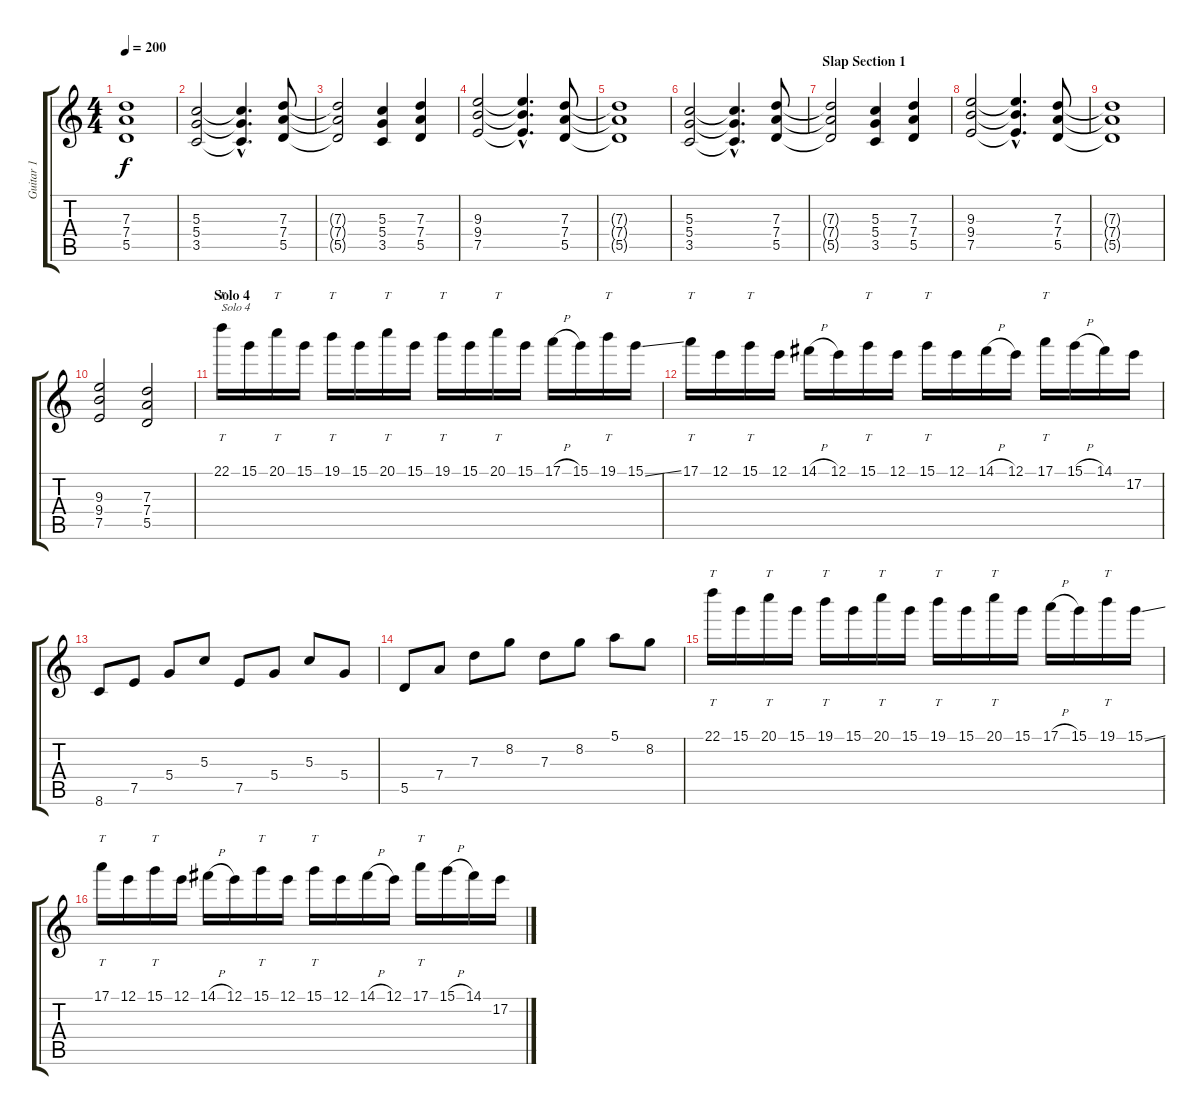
\track ("Guitar 1" "Guitar 1") {instrument overdrivenguitar}
\staff {score tabs}
\tuning (E4 B3 G3 D3 A2 E2) {hide}
\ts (4 4)
\tempo 200
\clef g2
\ks c
(7.3{t} 7.4{t} 5.5{t}).1{dy f} |
(5.3 5.4 3.5).2 (5.3{hac t} 5.4{hac t} 3.5{hac t}).4{d} (7.3 7.4 5.5).8 |
(7.3{t} 7.4{t} 5.5{t}).2 (5.3 5.4 3.5).4 (7.3 7.4 5.5).4 |
(9.3 9.4 7.5).2 (9.3{hac t} 9.4{hac t} 7.5{hac t}).4{d} (7.3 7.4 5.5).8 |
(7.3{t} 7.4{t} 5.5{t}).1 |
(5.3 5.4 3.5).2 (5.3{hac t} 5.4{hac t} 3.5{hac t}).4{d} (7.3 7.4 5.5).8 |
\section ("" "Slap Section 1")
(7.3{t} 7.4{t} 5.5{t}).2 (5.3 5.4 3.5).4 (7.3 7.4 5.5).4 |
(9.3 9.4 7.5).2 (9.3{hac t} 9.4{hac t} 7.5{hac t}).4{d} (7.3 7.4 5.5).8 |
(7.3{t} 7.4{t} 5.5{t}).1 |
(9.3 9.4 7.5).2 (7.3 7.4 5.5).2 |
\section ("" "Solo 4")
22.1.16{tt txt "Solo 4"} 15.1.16 20.1.16{tt} 15.1.16 19.1.16{tt} 15.1.16 20.1.16{tt} 15.1.16 19.1.16{tt} 15.1.16 20.1.16{tt} 15.1.16 17.1{h}.16 15.1.16 19.1.16{tt} 15.1{ss}.16 |
17.1.16{tt} 12.1.16 15.1.16{tt} 12.1.16 14.1{h}.16 12.1.16 15.1.16{tt} 12.1.16 15.1.16{tt} 12.1.16 14.1{h}.16 12.1.16 17.1.16{tt} 15.1{h}.16 14.1.16 17.2.16 |
8.6.8 7.5.8 5.4.8 5.3.8 7.5.8 5.4.8 5.3.8 5.4.8 |
5.5.8 7.4.8 7.3.8 8.2.8 7.3.8 8.2.8 5.1.8 8.2.8 |
22.1.16{tt} 15.1.16 20.1.16{tt} 15.1.16 19.1.16{tt} 15.1.16 20.1.16{tt} 15.1.16 19.1.16{tt} 15.1.16 20.1.16{tt} 15.1.16 17.1{h}.16 15.1.16 19.1.16{tt} 15.1{ss}.16 |
17.1.16{tt} 12.1.16 15.1.16{tt} 12.1.16 14.1{h}.16 12.1.16 15.1.16{tt} 12.1.16 15.1.16{tt} 12.1.16 14.1{h}.16 12.1.16 17.1.16{tt} 15.1{h}.16 14.1.16 17.2.16
